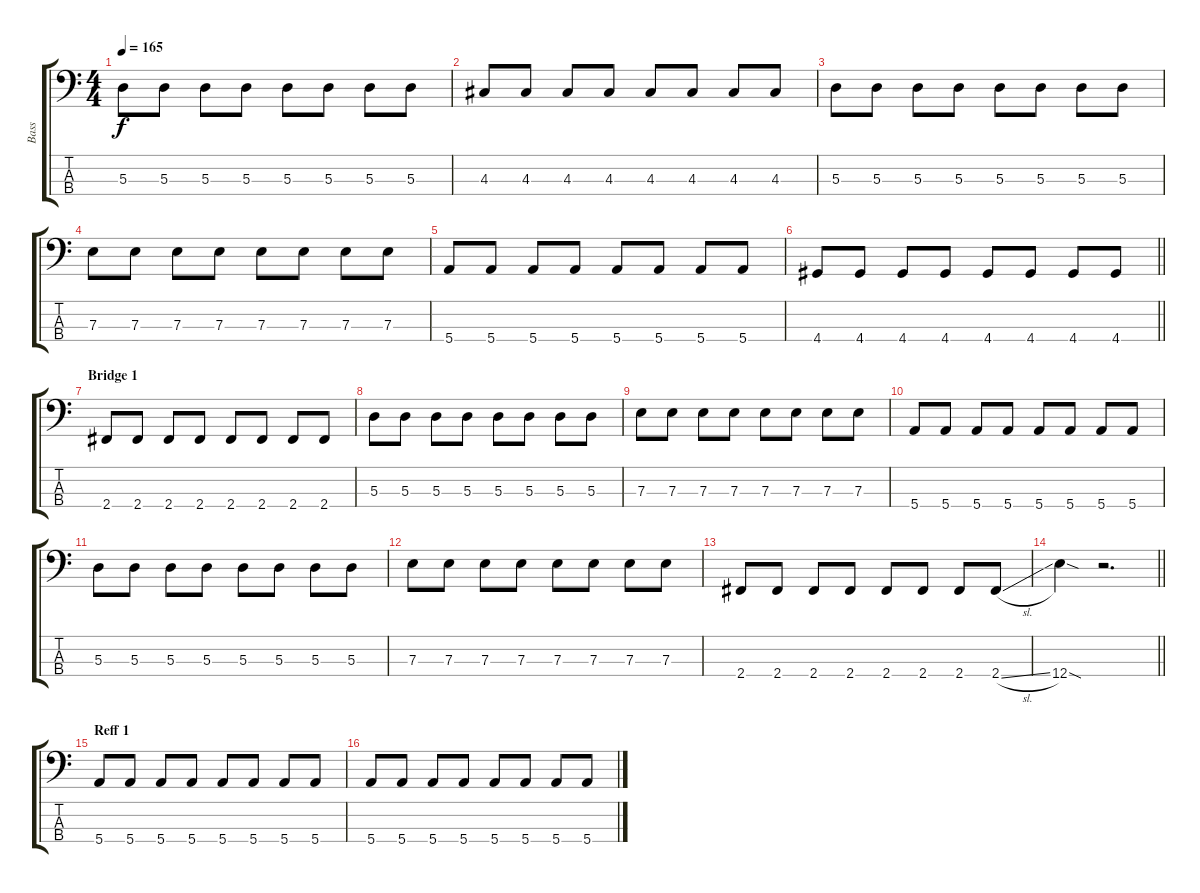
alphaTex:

\track ("Bass" "Bass") {instrument electricbasspick}
\staff {score tabs}
\tuning (G2 D2 A1 E1) {hide}
\ts (4 4)
\tempo 165
\clef f4
\ks c
5.3.8{dy f} 5.3.8 5.3.8 5.3.8 5.3.8 5.3.8 5.3.8 5.3.8 |
4.3.8 4.3.8 4.3.8 4.3.8 4.3.8 4.3.8 4.3.8 4.3.8 |
5.3.8 5.3.8 5.3.8 5.3.8 5.3.8 5.3.8 5.3.8 5.3.8 |
7.3.8 7.3.8 7.3.8 7.3.8 7.3.8 7.3.8 7.3.8 7.3.8 |
5.4.8 5.4.8 5.4.8 5.4.8 5.4.8 5.4.8 5.4.8 5.4.8 |
\barLineRight lightlight
4.4.8 4.4.8 4.4.8 4.4.8 4.4.8 4.4.8 4.4.8 4.4.8 |
\section ("" "Bridge 1")
2.4.8 2.4.8 2.4.8 2.4.8 2.4.8 2.4.8 2.4.8 2.4.8 |
5.3.8 5.3.8 5.3.8 5.3.8 5.3.8 5.3.8 5.3.8 5.3.8 |
7.3.8 7.3.8 7.3.8 7.3.8 7.3.8 7.3.8 7.3.8 7.3.8 |
5.4.8 5.4.8 5.4.8 5.4.8 5.4.8 5.4.8 5.4.8 5.4.8 |
5.3.8 5.3.8 5.3.8 5.3.8 5.3.8 5.3.8 5.3.8 5.3.8 |
7.3.8 7.3.8 7.3.8 7.3.8 7.3.8 7.3.8 7.3.8 7.3.8 |
2.4.8 2.4.8 2.4.8 2.4.8 2.4.8 2.4.8 2.4.8 2.4{sl}.8 |
\barLineRight lightlight
12.4{sod}.4 r.2{d} |
\section ("" "Reff 1")
5.4.8 5.4.8 5.4.8 5.4.8 5.4.8 5.4.8 5.4.8 5.4.8 |
5.4.8 5.4.8 5.4.8 5.4.8 5.4.8 5.4.8 5.4.8 5.4.8
